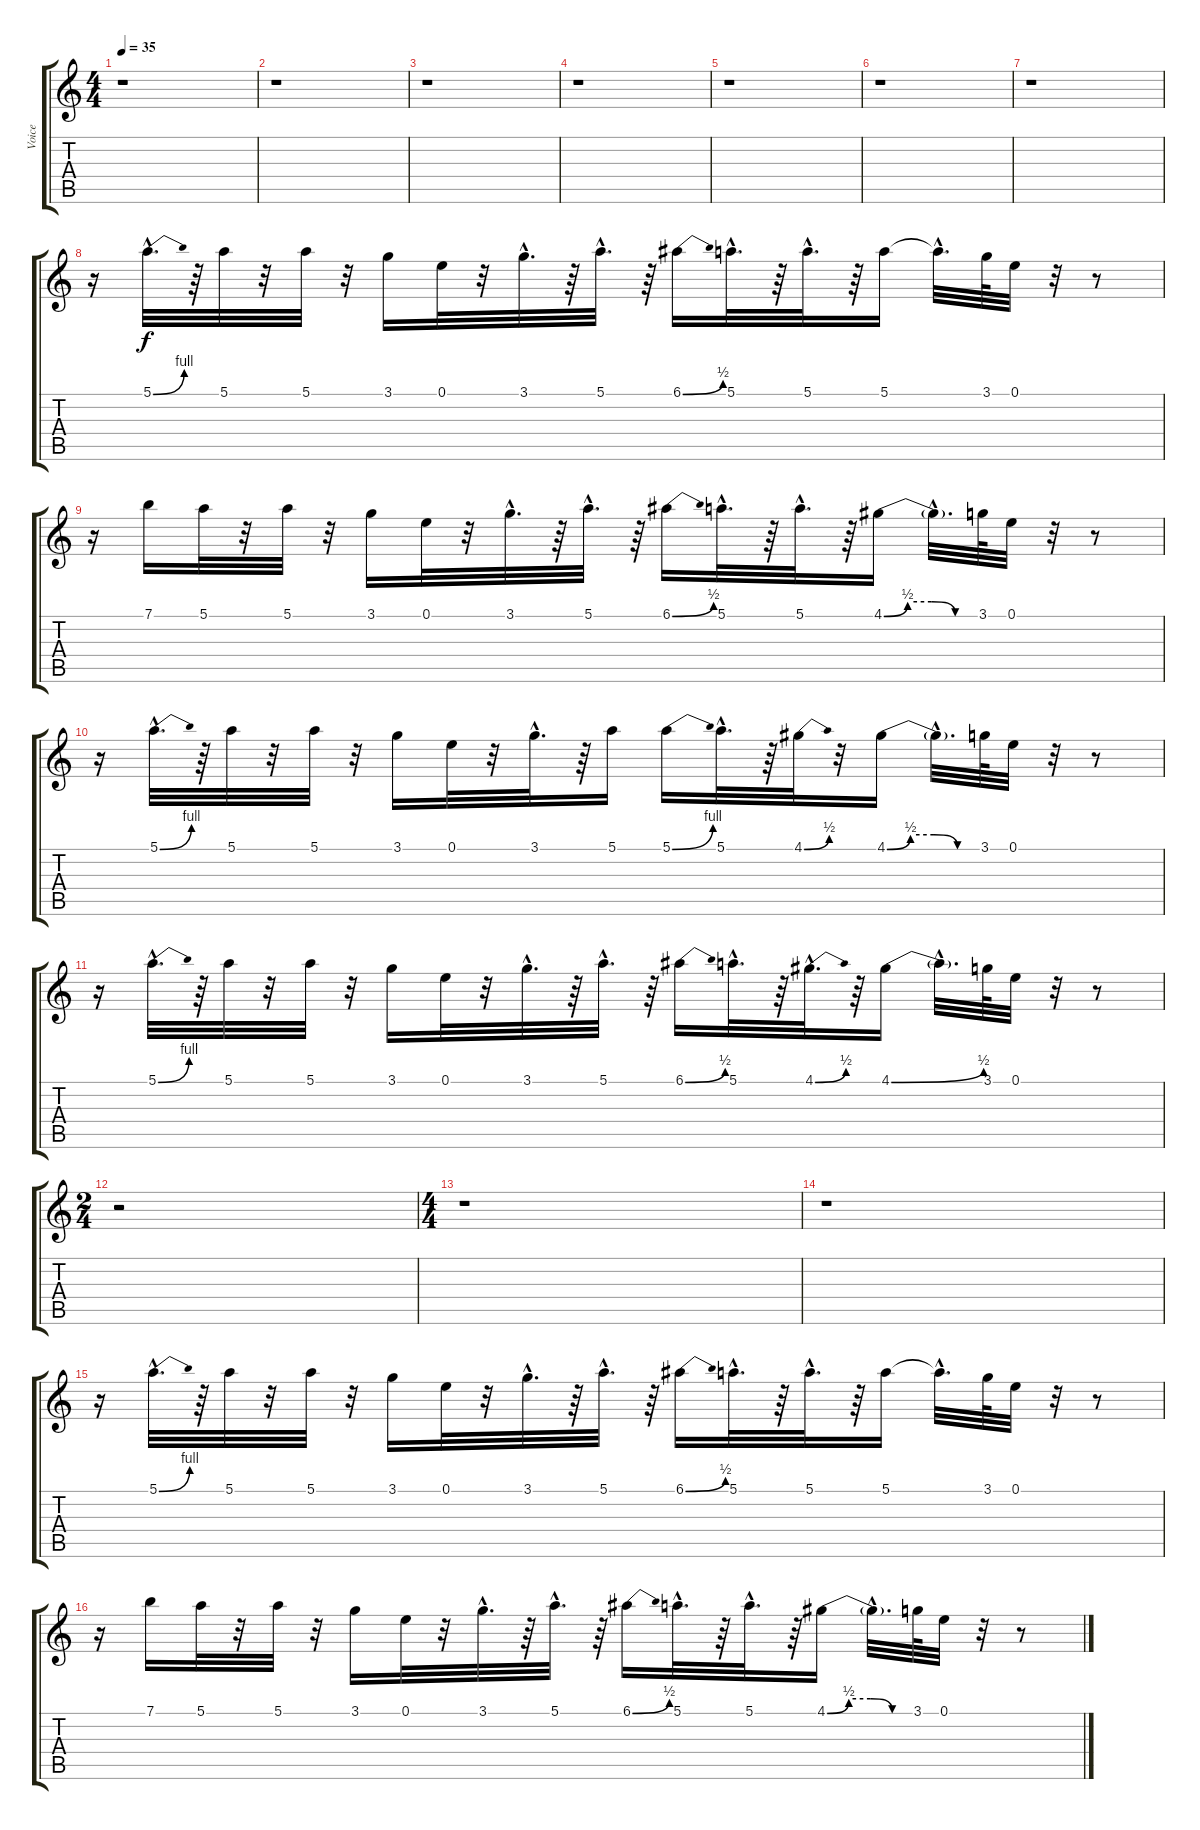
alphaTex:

\track ("Voice" "Voice") {instrument distortionguitar}
\staff {score tabs}
\tuning (E4 B3 G3 D3 A2 E2) {hide}
\ts (4 4)
\tempo 35
\clef g2
\ks c
r.1{dy f instrument distortionguitar} |
r.1 |
r.1 |
r.1 |
r.1 |
r.1 |
r.1 |
r.16 5.1{be (bend 0 0 60 4) hac}.32{d} r.64 5.1.32 r.32 5.1.32 r.32 3.1.16 0.1.32 r.32 3.1{hac}.32{d} r.64 5.1{hac}.32{d} r.64 6.1{be (bend 0 0 60 2)}.16 5.1{hac}.32{d} r.64 5.1{hac}.32{d} r.64 5.1.16 5.1{hac t}.32{d} 3.1.64 0.1.32 r.32 r.8 |
r.16 7.1.16 5.1.32 r.32 5.1.32 r.32 3.1.16 0.1.32 r.32 3.1{hac}.32{d} r.64 5.1{hac}.32{d} r.64 6.1{be (bend 0 0 60 2)}.16 5.1{hac}.32{d} r.64 5.1{hac}.32{d} r.64 4.1{be (custom 0 0 15 2 30 2 45 0 60 0)}.16 4.1{hac t}.32{d} 3.1.64 0.1.32 r.32 r.8 |
r.16 5.1{be (bend 0 0 60 4) hac}.32{d} r.64 5.1.32 r.32 5.1.32 r.32 3.1.16 0.1.32 r.32 3.1{hac}.32{d} r.64 5.1.16 5.1{be (bend 0 0 60 4)}.16 5.1{hac}.32{d} r.64 4.1{be (bend 0 0 60 2)}.32 r.32 4.1{be (custom 0 0 15 2 30 2 45 0 60 0)}.16 4.1{hac t}.32{d} 3.1.64 0.1.32 r.32 r.8 |
r.16 5.1{be (bend 0 0 60 4) hac}.32{d} r.64 5.1.32 r.32 5.1.32 r.32 3.1.16 0.1.32 r.32 3.1{hac}.32{d} r.64 5.1{hac}.32{d} r.64 6.1{be (bend 0 0 60 2)}.16 5.1{hac}.32{d} r.64 4.1{be (bend 0 0 60 2) hac}.32{d} r.64 4.1{be (bend 0 0 60 2)}.16 4.1{hac t}.32{d} 3.1.64 0.1.32 r.32 r.8 |
\ts (2 4)
r.2 |
\ts (4 4)
r.1 |
r.1 |
r.16 5.1{be (bend 0 0 60 4) hac}.32{d} r.64 5.1.32 r.32 5.1.32 r.32 3.1.16 0.1.32 r.32 3.1{hac}.32{d} r.64 5.1{hac}.32{d} r.64 6.1{be (bend 0 0 60 2)}.16 5.1{hac}.32{d} r.64 5.1{hac}.32{d} r.64 5.1.16 5.1{hac t}.32{d} 3.1.64 0.1.32 r.32 r.8 |
r.16 7.1.16 5.1.32 r.32 5.1.32 r.32 3.1.16 0.1.32 r.32 3.1{hac}.32{d} r.64 5.1{hac}.32{d} r.64 6.1{be (bend 0 0 60 2)}.16 5.1{hac}.32{d} r.64 5.1{hac}.32{d} r.64 4.1{be (custom 0 0 15 2 30 2 45 0 60 0)}.16 4.1{hac t}.32{d} 3.1.64 0.1.32 r.32 r.8
